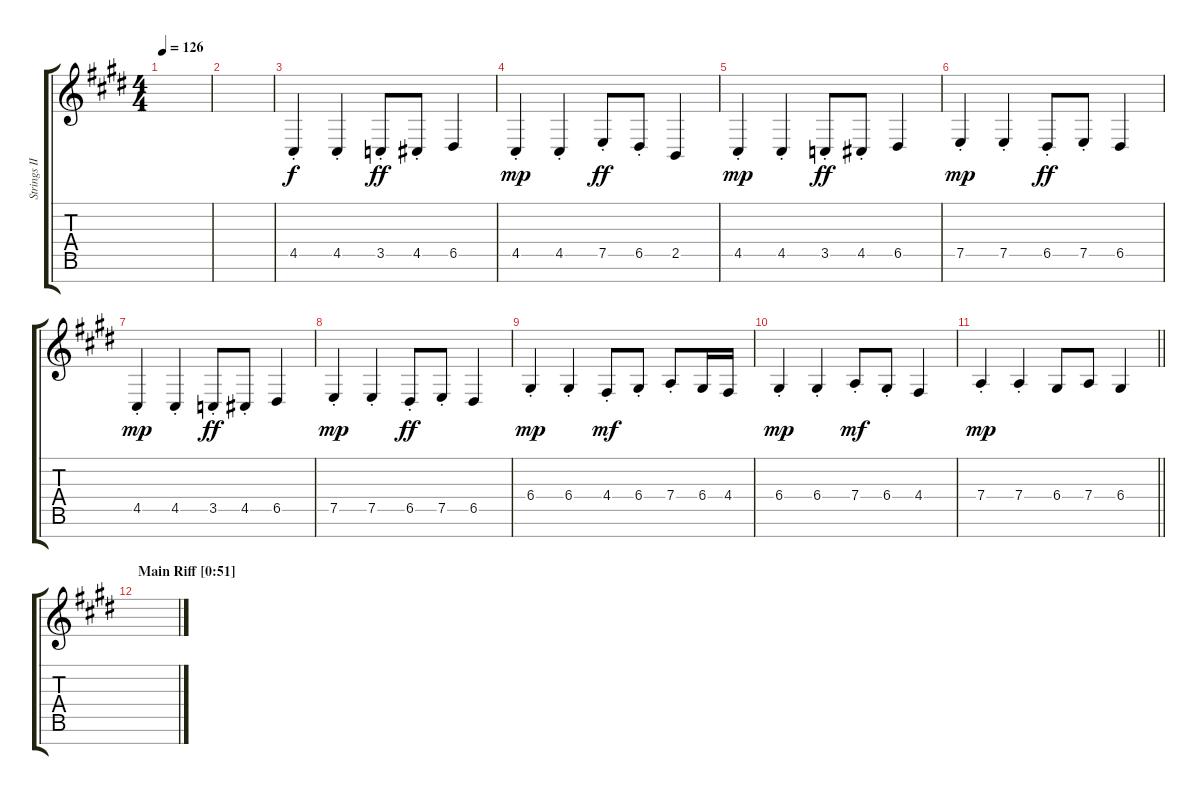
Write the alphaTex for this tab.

\track ("Strings II" "Strings II") {instrument tremolostrings}
\staff {score tabs}
\tuning (E4 B3 G3 D3 A2 E2 B1) {hide}
\ts (4 4)
\tempo 126
\clef g2
\ks c#minor
|
|
4.5{st}.4 4.5{st}.4 3.5{st}.8{dy ff} 4.5{st}.8 6.5.4 |
4.5{st}.4{dy mp} 4.5{st}.4 7.5{st}.8{dy ff} 6.5{st}.8 2.5.4 |
4.5{st}.4{dy mp} 4.5{st}.4 3.5{st}.8{dy ff} 4.5{st}.8 6.5.4 |
7.5{st}.4{dy mp} 7.5{st}.4 6.5{st}.8{dy ff} 7.5{st}.8 6.5.4 |
4.5{st}.4{dy mp} 4.5{st}.4 3.5{st}.8{dy ff} 4.5{st}.8 6.5.4 |
7.5{st}.4{dy mp} 7.5{st}.4 6.5{st}.8{dy ff} 7.5{st}.8 6.5.4 |
6.4{st}.4{dy mp} 6.4{st}.4 4.4{st}.8{dy mf} 6.4{st}.8 7.4{st}.8 6.4.16 4.4.16 |
6.4{st}.4{dy mp} 6.4{st}.4 7.4{st}.8{dy mf} 6.4{st}.8 4.4.4 |
\barLineRight lightlight
7.4{st}.4{dy mp} 7.4{st}.4 6.4.8 7.4.8 6.4.4 |
\section ("" "Main Riff [0:51]")
